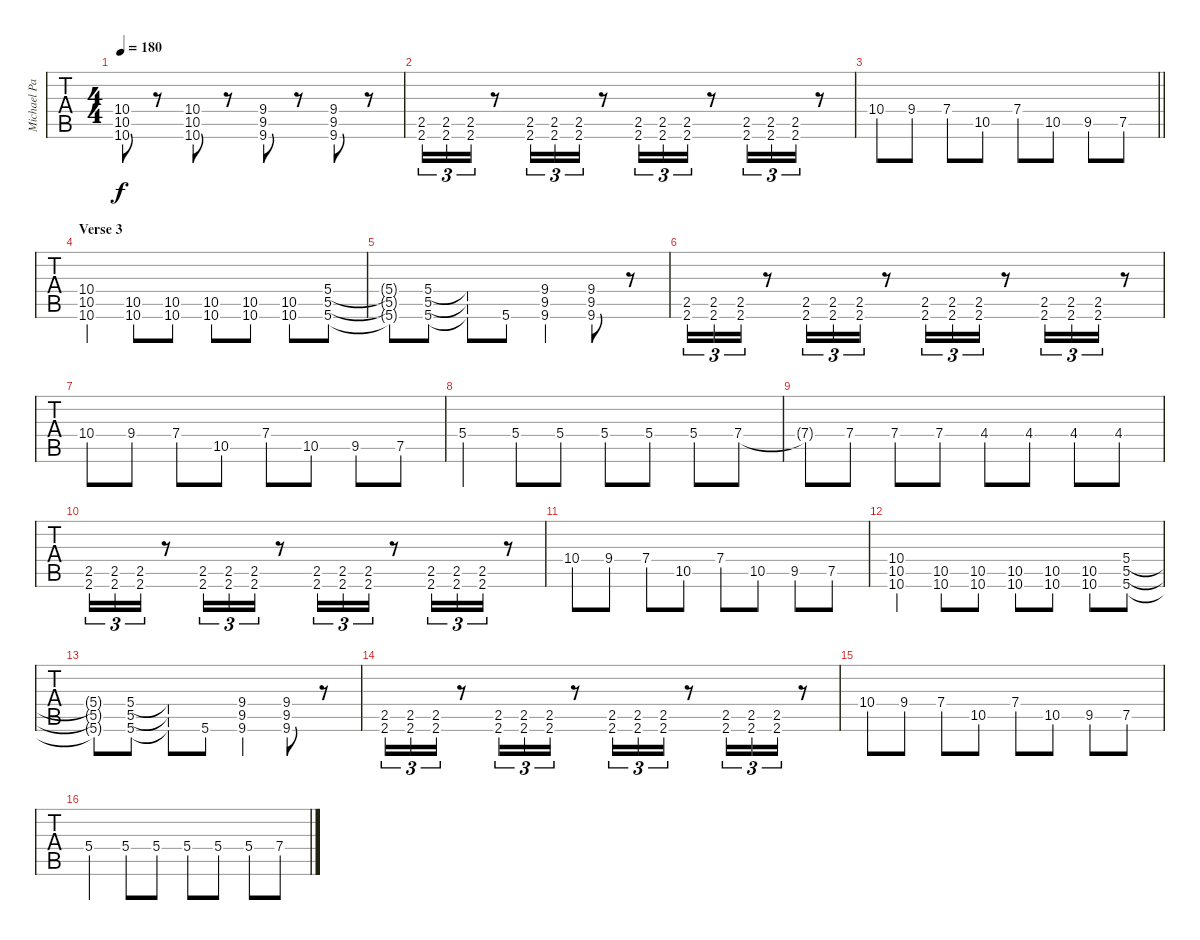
\track ("Michael Padget" "Michael Pa") {instrument distortionguitar}
\staff {tabs}
\tuning (D4 A3 F3 C3 G2 C2) {hide}
\ts (4 4)
\tempo 180
\clef g2
\ks c
(10.4 10.5 10.6).8{dy f} r.8 (10.4 10.5 10.6).8 r.8 (9.4 9.5 9.6).8 r.8 (9.4 9.5 9.6).8 r.8 |
(2.5 2.6).16{tu (3 2)} (2.5 2.6).16{tu (3 2)} (2.5 2.6).16{tu (3 2)} r.8 (2.5 2.6).16{tu (3 2)} (2.5 2.6).16{tu (3 2)} (2.5 2.6).16{tu (3 2)} r.8 (2.5 2.6).16{tu (3 2)} (2.5 2.6).16{tu (3 2)} (2.5 2.6).16{tu (3 2)} r.8 (2.5 2.6).16{tu (3 2)} (2.5 2.6).16{tu (3 2)} (2.5 2.6).16{tu (3 2)} r.8 |
\barLineRight lightlight
10.4.8 9.4.8 7.4.8 10.5.8 7.4.8 10.5.8 9.5.8 7.5.8 |
\section ("" "Verse 3")
(10.4 10.5 10.6).4 (10.5 10.6).8 (10.5 10.6).8 (10.5 10.6).8 (10.5 10.6).8 (10.5 10.6).8 (5.4 5.5 5.6).8 |
(5.4{t} 5.5{t} 5.6{t}).8 (5.4 5.5 5.6).8 (5.4{t} 5.5{t} 5.6{t}).8 5.6.8 (9.4 9.5 9.6).4 (9.4 9.5 9.6).8 r.8 |
(2.5 2.6).16{tu (3 2)} (2.5 2.6).16{tu (3 2)} (2.5 2.6).16{tu (3 2)} r.8 (2.5 2.6).16{tu (3 2)} (2.5 2.6).16{tu (3 2)} (2.5 2.6).16{tu (3 2)} r.8 (2.5 2.6).16{tu (3 2)} (2.5 2.6).16{tu (3 2)} (2.5 2.6).16{tu (3 2)} r.8 (2.5 2.6).16{tu (3 2)} (2.5 2.6).16{tu (3 2)} (2.5 2.6).16{tu (3 2)} r.8 |
10.4.8 9.4.8 7.4.8 10.5.8 7.4.8 10.5.8 9.5.8 7.5.8 |
5.4.4 5.4.8 5.4.8 5.4.8 5.4.8 5.4.8 7.4.8 |
7.4{t}.8 7.4.8 7.4.8 7.4.8 4.4.8 4.4.8 4.4.8 4.4.8 |
(2.5 2.6).16{tu (3 2)} (2.5 2.6).16{tu (3 2)} (2.5 2.6).16{tu (3 2)} r.8 (2.5 2.6).16{tu (3 2)} (2.5 2.6).16{tu (3 2)} (2.5 2.6).16{tu (3 2)} r.8 (2.5 2.6).16{tu (3 2)} (2.5 2.6).16{tu (3 2)} (2.5 2.6).16{tu (3 2)} r.8 (2.5 2.6).16{tu (3 2)} (2.5 2.6).16{tu (3 2)} (2.5 2.6).16{tu (3 2)} r.8 |
10.4.8 9.4.8 7.4.8 10.5.8 7.4.8 10.5.8 9.5.8 7.5.8 |
(10.4 10.5 10.6).4 (10.5 10.6).8 (10.5 10.6).8 (10.5 10.6).8 (10.5 10.6).8 (10.5 10.6).8 (5.4 5.5 5.6).8 |
(5.4{t} 5.5{t} 5.6{t}).8 (5.4 5.5 5.6).8 (5.4{t} 5.5{t} 5.6{t}).8 5.6.8 (9.4 9.5 9.6).4 (9.4 9.5 9.6).8 r.8 |
(2.5 2.6).16{tu (3 2)} (2.5 2.6).16{tu (3 2)} (2.5 2.6).16{tu (3 2)} r.8 (2.5 2.6).16{tu (3 2)} (2.5 2.6).16{tu (3 2)} (2.5 2.6).16{tu (3 2)} r.8 (2.5 2.6).16{tu (3 2)} (2.5 2.6).16{tu (3 2)} (2.5 2.6).16{tu (3 2)} r.8 (2.5 2.6).16{tu (3 2)} (2.5 2.6).16{tu (3 2)} (2.5 2.6).16{tu (3 2)} r.8 |
10.4.8 9.4.8 7.4.8 10.5.8 7.4.8 10.5.8 9.5.8 7.5.8 |
5.4.4 5.4.8 5.4.8 5.4.8 5.4.8 5.4.8 7.4.8
